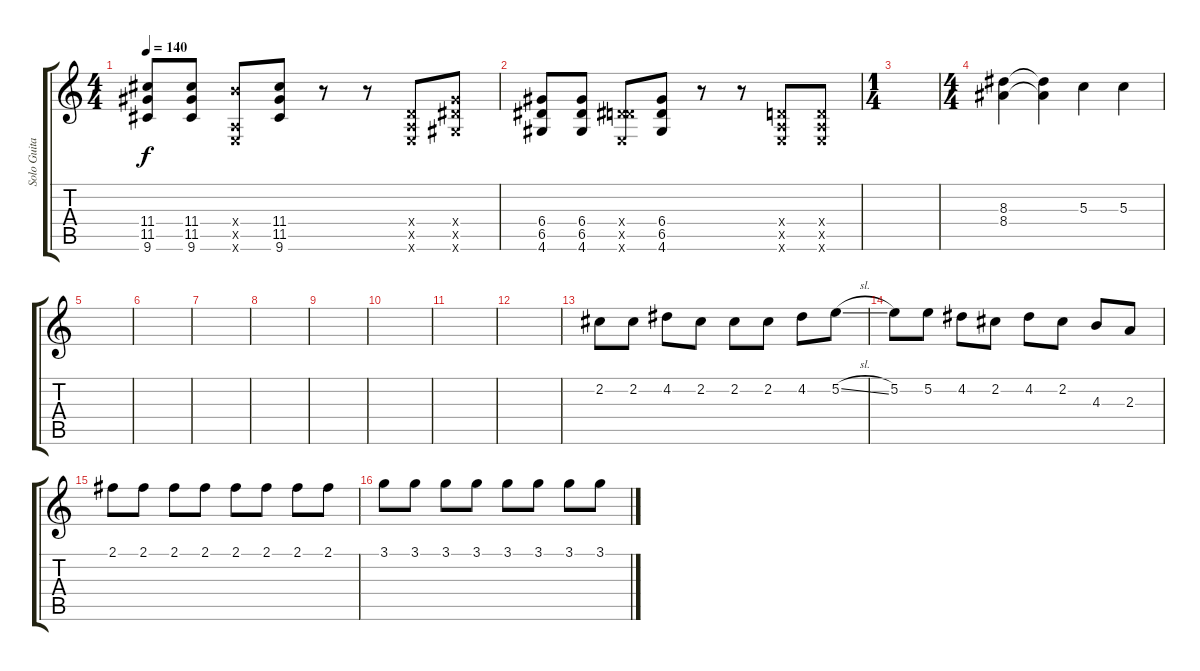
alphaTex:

\track ("Solo Guitar" "Solo Guita") {instrument overdrivenguitar}
\staff {score tabs}
\tuning (E4 B3 G3 D3 A2 E2) {hide}
\ts (4 4)
\tempo 140
\clef g2
\ks c
(11.4 11.5 9.6).8{dy f} (11.4 11.5 9.6).8 (9.4{x} 0.5{x} 0.6{x}).8 (11.4 11.5 9.6).8 r.8 r.8 (0.4{x} 0.5{x} 0.6{x}).8 (6.4{x} 6.5{x} 4.6{x}).8 |
(6.4 6.5 4.6).8 (6.4 6.5 4.6).8 (0.4{x} 6.5{x} 0.6{x}).8 (6.4 6.5 4.6).8 r.8 r.8 (0.4{x} 0.5{x} 0.6{x}).8 (0.4{x} 0.5{x} 0.6{x}).8 |
\ts (1 4)
|
\ts (4 4)
(8.3 8.4).4{instrument applause} (8.3{t} 8.4{t}).4 5.3.4{instrument gunshot} 5.3.4 |
|
|
|
|
|
|
|
|
2.2.8{volume 11 instrument distortionguitar} 2.2.8 4.2.8 2.2.8 2.2.8 2.2.8 4.2.8 5.2{sl}.8 |
5.2.8 5.2.8 4.2.8 2.2.8 4.2.8 2.2.8 4.3.8 2.3.8 |
2.1.8 2.1.8 2.1.8 2.1.8 2.1.8 2.1.8 2.1.8 2.1.8 |
3.1.8 3.1.8 3.1.8 3.1.8 3.1.8 3.1.8 3.1.8 3.1.8
